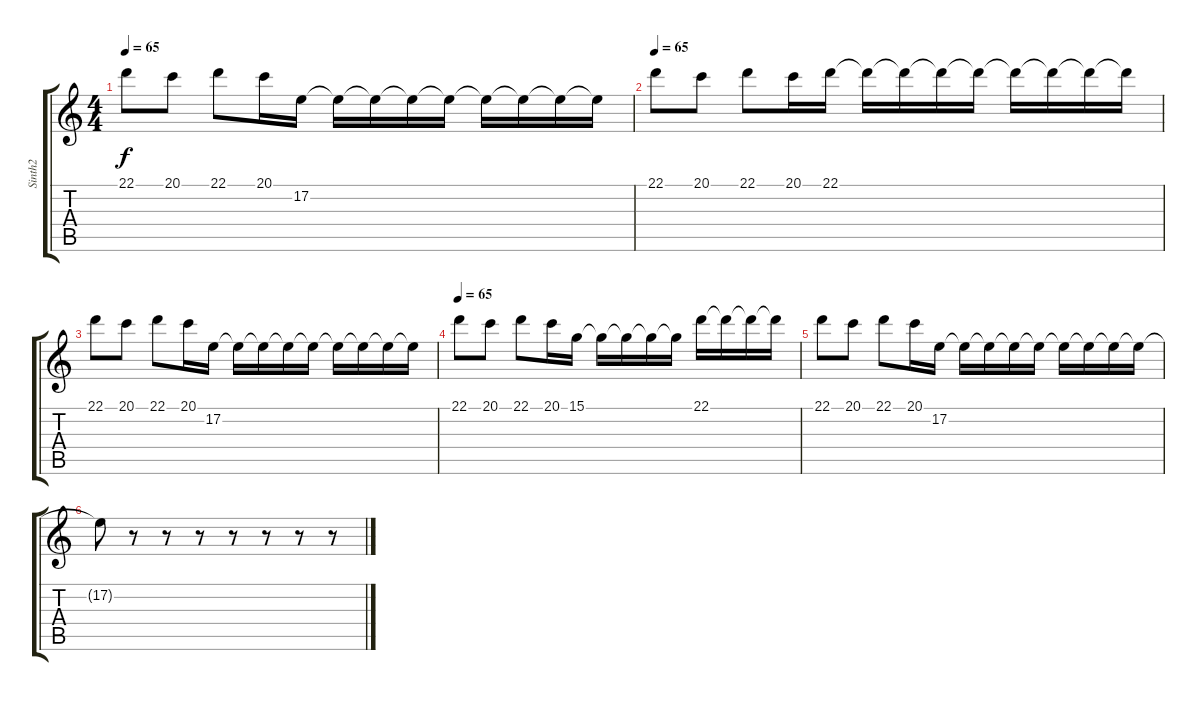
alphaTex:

\track ("Sinth2" "Sinth2") {instrument synthstrings2}
\staff {score tabs}
\tuning (E4 B3 G3 D3 A2 E2) {hide}
\ts (4 4)
\tempo 65
\clef g2
\ks c
22.1.8{dy f} 20.1.8 22.1.8 20.1.16 17.2.16 17.2{t}.16 17.2{t}.16 17.2{t}.16 17.2{t}.16 17.2{t}.16 17.2{t}.16 17.2{t}.16 17.2{t}.16 |
\tempo 65
22.1.8 20.1.8 22.1.8 20.1.16 22.1.16 22.1{t}.16 22.1{t}.16 22.1{t}.16 22.1{t}.16 22.1{t}.16 22.1{t}.16 22.1{t}.16 22.1{t}.16 |
22.1.8 20.1.8 22.1.8 20.1.16 17.2.16 17.2{t}.16 17.2{t}.16 17.2{t}.16 17.2{t}.16 17.2{t}.16 17.2{t}.16 17.2{t}.16 17.2{t}.16 |
\tempo 65
22.1.8 20.1.8 22.1.8 20.1.16 15.1.16 15.1{t}.16 15.1{t}.16 15.1{t}.16 15.1{t}.16 22.1.16 22.1{t}.16 22.1{t}.16 22.1{t}.16 |
22.1.8 20.1.8 22.1.8 20.1.16 17.2.16 17.2{t}.16 17.2{t}.16 17.2{t}.16 17.2{t}.16 17.2{t}.16 17.2{t}.16 17.2{t}.16 17.2{t}.16 |
17.2{t}.8 r.8 r.8 r.8 r.8 r.8 r.8 r.8
